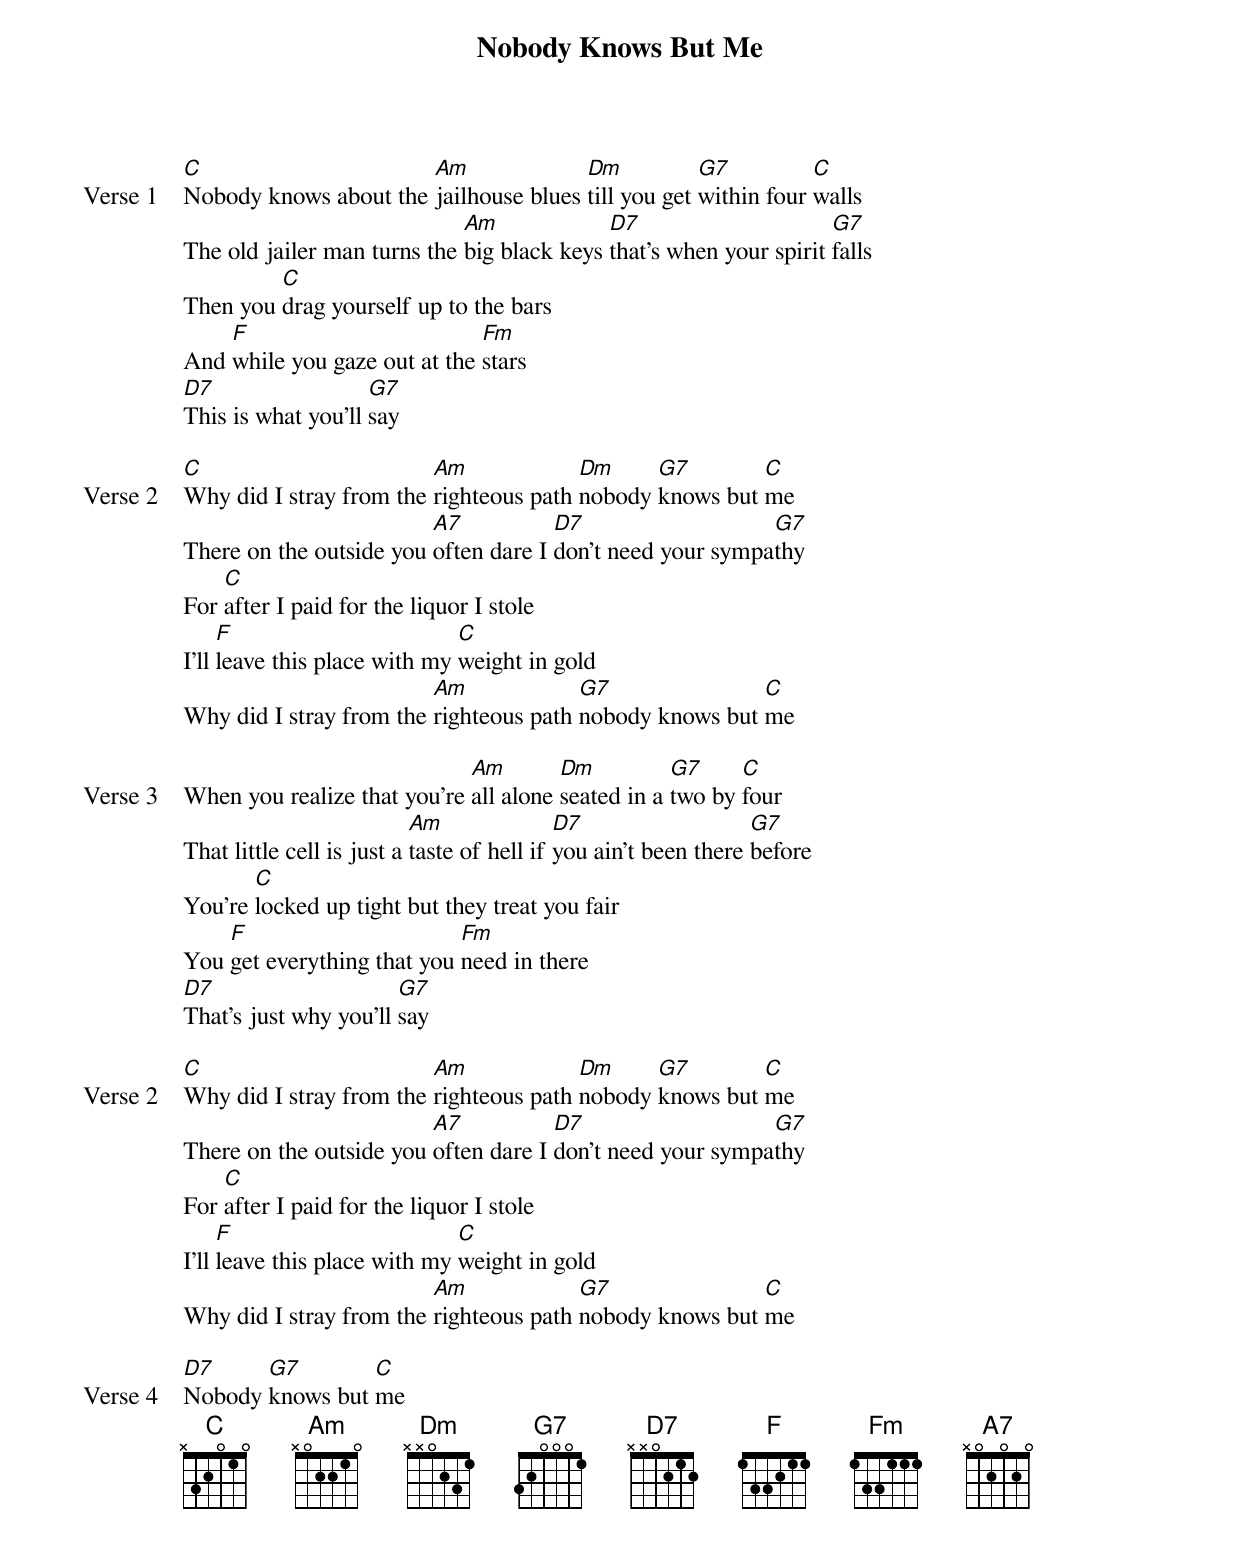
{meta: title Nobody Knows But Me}
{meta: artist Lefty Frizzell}
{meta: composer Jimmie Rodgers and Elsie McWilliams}
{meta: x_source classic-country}
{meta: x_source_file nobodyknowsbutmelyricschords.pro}
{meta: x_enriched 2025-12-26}

{start_of_verse: Verse 1}
[C]Nobody knows about the [Am]jailhouse blues [Dm]till you get [G7]within four [C]walls
The old jailer man turns the [Am]big black keys [D7]that's when your spirit [G7]falls
Then you [C]drag yourself up to the bars
And [F]while you gaze out at the [Fm]stars
[D7]This is what you'll [G7]say
{end_of_verse}

{start_of_verse: Verse 2}
[C]Why did I stray from the [Am]righteous path [Dm]nobody [G7]knows but [C]me
There on the outside you [A7]often dare I [D7]don't need your sympa[G7]thy
For [C]after I paid for the liquor I stole
I'll [F]leave this place with my [C]weight in gold
Why did I stray from the [Am]righteous path [G7]nobody knows but [C]me
{end_of_verse}

{start_of_verse: Verse 3}
When you realize that you're [Am]all alone [Dm]seated in a [G7]two by [C]four
That little cell is just a [Am]taste of hell if [D7]you ain't been there [G7]before
You're [C]locked up tight but they treat you fair
You [F]get everything that you [Fm]need in there
[D7]That's just why you'll [G7]say
{end_of_verse}

{start_of_verse: Verse 2}
[C]Why did I stray from the [Am]righteous path [Dm]nobody [G7]knows but [C]me
There on the outside you [A7]often dare I [D7]don't need your sympa[G7]thy
For [C]after I paid for the liquor I stole
I'll [F]leave this place with my [C]weight in gold
Why did I stray from the [Am]righteous path [G7]nobody knows but [C]me
{end_of_verse}

{start_of_verse: Verse 4}
[D7]Nobody [G7]knows but [C]me
{end_of_verse}
